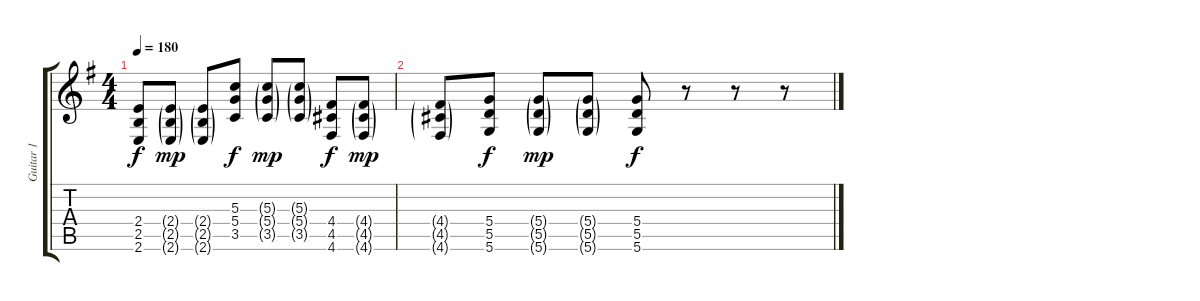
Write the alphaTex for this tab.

\track ("Guitar 1" "Guitar 1") {instrument distortionguitar}
\staff {score tabs}
\tuning (E4 B3 G3 D3 A2 D2) {hide}
\ts (4 4)
\tempo 180
\clef g2
\ks g
(2.4 2.5 2.6).8{dy f} (2.4{g} 2.5{g} 2.6{g}).8{dy mp} (2.4{g} 2.5{g} 2.6{g}).8 (5.3 5.4 3.5).8{dy f} (5.3{g} 5.4{g} 3.5{g}).8{dy mp} (5.3{g} 5.4{g} 3.5{g}).8 (4.4 4.5 4.6).8{dy f} (4.4{g} 4.5{g} 4.6{g}).8{dy mp} |
(4.4{g} 4.5{g} 4.6{g}).8 (5.4 5.5 5.6).8{dy f} (5.4{g} 5.5{g} 5.6{g}).8{dy mp} (5.4{g} 5.5{g} 5.6{g}).8 (5.4 5.5 5.6).8{dy f} r.8 r.8 r.8
